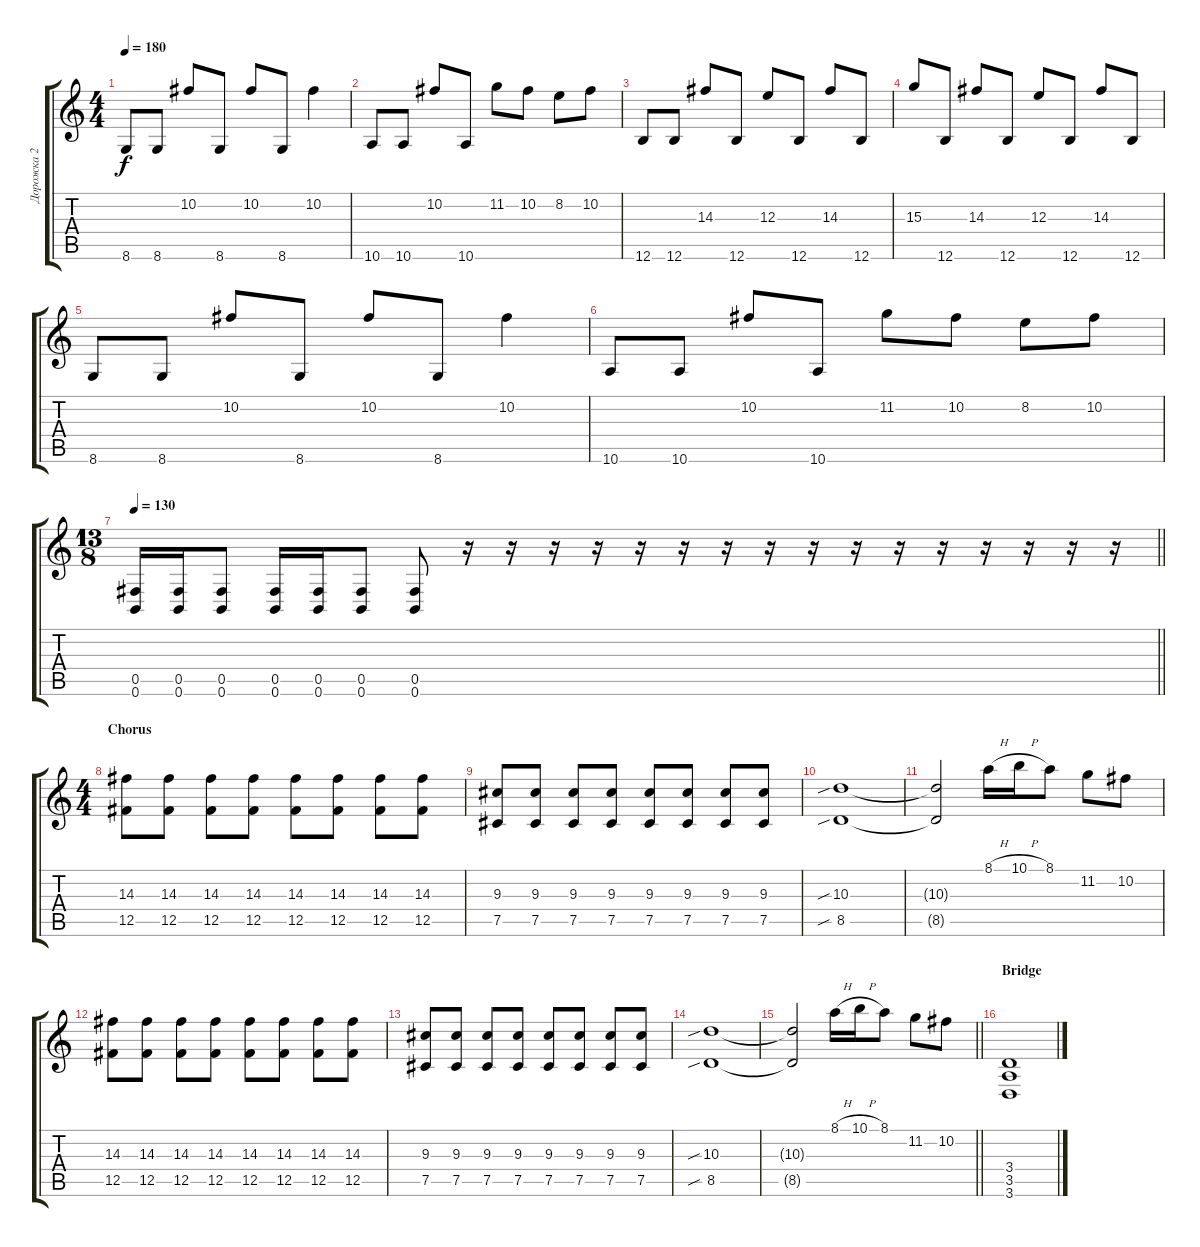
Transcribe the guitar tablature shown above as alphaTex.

\track ("Дорожка 2" "Дорожка 2") {instrument distortionguitar}
\staff {score tabs}
\tuning (Db4 Ab3 E3 B2 Gb2 B1) {hide}
\ts (4 4)
\tempo 180
\clef g2
\ks c
8.6.8{dy f} 8.6.8 10.2.8 8.6.8 10.2.8 8.6.8 10.2.4 |
10.6.8 10.6.8 10.2.8 10.6.8 11.2.8 10.2.8 8.2.8 10.2.8 |
12.6.8 12.6.8 14.3.8 12.6.8 12.3.8 12.6.8 14.3.8 12.6.8 |
15.3.8 12.6.8 14.3.8 12.6.8 12.3.8 12.6.8 14.3.8 12.6.8 |
8.6.8 8.6.8 10.2.8 8.6.8 10.2.8 8.6.8 10.2.4 |
10.6.8 10.6.8 10.2.8 10.6.8 11.2.8 10.2.8 8.2.8 10.2.8 |
\ts (13 8)
\tempo 130
\barLineRight lightlight
(0.5 0.6).16 (0.5 0.6).16 (0.5 0.6).8 (0.5 0.6).16 (0.5 0.6).16 (0.5 0.6).8 (0.5 0.6).8 r.16 r.16 r.16 r.16 r.16 r.16 r.16 r.16 r.16 r.16 r.16 r.16 r.16 r.16 r.16 r.16 |
\ts (4 4)
\section ("" "Chorus")
(14.3 12.5).8 (14.3 12.5).8 (14.3 12.5).8 (14.3 12.5).8 (14.3 12.5).8 (14.3 12.5).8 (14.3 12.5).8 (14.3 12.5).8 |
(9.3 7.5).8 (9.3 7.5).8 (9.3 7.5).8 (9.3 7.5).8 (9.3 7.5).8 (9.3 7.5).8 (9.3 7.5).8 (9.3 7.5).8 |
(10.3{sib} 8.5{sib}).1{volume 10} |
(10.3{t} 8.5{t}).2 8.1{h}.16{volume 13} 10.1{h}.16 8.1.8 11.2.8 10.2.8 |
(14.3 12.5).8 (14.3 12.5).8 (14.3 12.5).8 (14.3 12.5).8 (14.3 12.5).8 (14.3 12.5).8 (14.3 12.5).8 (14.3 12.5).8 |
(9.3 7.5).8 (9.3 7.5).8 (9.3 7.5).8 (9.3 7.5).8 (9.3 7.5).8 (9.3 7.5).8 (9.3 7.5).8 (9.3 7.5).8 |
(10.3{sib} 8.5{sib}).1{volume 10} |
\barLineRight lightlight
(10.3{t} 8.5{t}).2 8.1{h}.16{volume 13} 10.1{h}.16 8.1.8 11.2.8 10.2.8 |
\section ("" "Bridge")
(3.4 3.5 3.6).1
